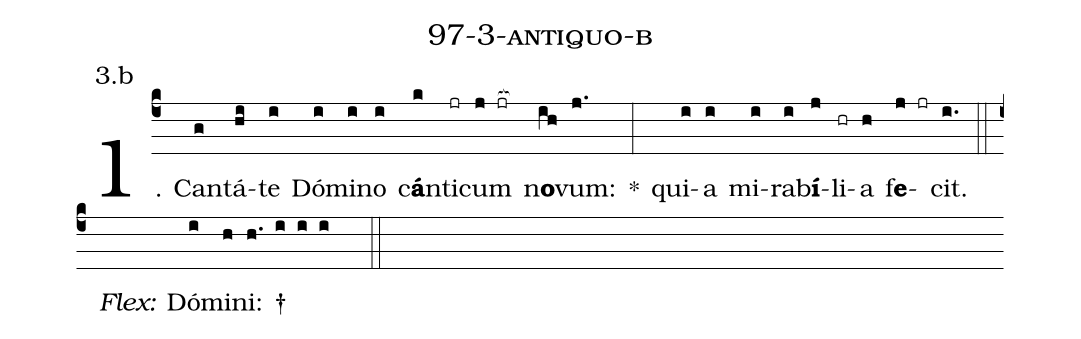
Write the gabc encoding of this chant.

name: 97-3-antiquo-b;
annotation: 3.b;
%%
(c4)1. Can(g)tá(hi)te(i) Dó(i)mi(i)no(i) c<b>á</b>n(k)ti(jr)cum(j jr[ocb:1{]) n<b>o</b>(ih[ocb:0}])vum:(j.) *(:) qui(i)a(i) mi(i)ra(i)b<b>í</b>(j)li(hr)a(h) f<b>e</b>(j jr)cit.(i.) (::)
<i>Flex:</i>()  Dó(i)mi(h)ni: †(h. i i i  ::)
